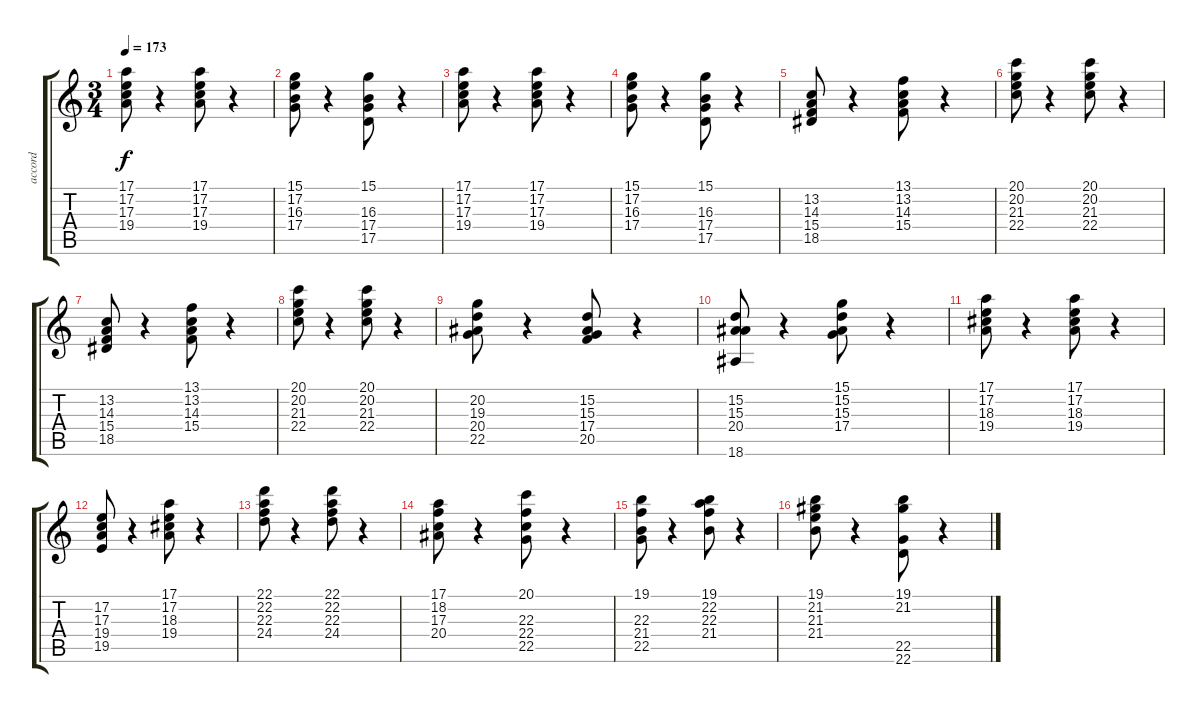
\track ("accord" "accord") {instrument acousticgrandpiano}
\staff {score tabs}
\tuning (E4 B3 G3 D3 A2 E2) {hide}
\ts (3 4)
\tempo 173
\clef g2
\ks c
(17.1 17.2 17.3 19.4).8{dy f volume 13} r.4 (17.1 17.2 17.3 19.4).8 r.4 |
(15.1 17.2 16.3 17.4).8 r.4 (15.1 16.3 17.4 17.5).8 r.4 |
(17.1 17.2 17.3 19.4).8 r.4 (17.1 17.2 17.3 19.4).8 r.4 |
(15.1 17.2 16.3 17.4).8 r.4 (15.1 16.3 17.4 17.5).8 r.4 |
(13.2 14.3 15.4 18.5).8 r.4 (13.1 13.2 14.3 15.4).8 r.4 |
(20.1 20.2 21.3 22.4).8 r.4 (20.1 20.2 21.3 22.4).8 r.4 |
(13.2 14.3 15.4 18.5).8 r.4 (13.1 13.2 14.3 15.4).8 r.4 |
(20.1 20.2 21.3 22.4).8 r.4 (20.1 20.2 21.3 22.4).8 r.4 |
(20.2 19.3 20.4 22.5).8 r.4 (15.2 15.3 17.4 20.5).8 r.4 |
(15.2 15.3 20.4 18.6).8 r.4 (15.1 15.2 15.3 17.4).8 r.4 |
(17.1 17.2 18.3 19.4).8 r.4 (17.1 17.2 18.3 19.4).8 r.4 |
(17.2 17.3 19.4 19.5).8 r.4 (17.1 17.2 18.3 19.4).8 r.4 |
(22.1 22.2 22.3 24.4).8 r.4 (22.1 22.2 22.3 24.4).8 r.4 |
(17.1 18.2 17.3 20.4).8 r.4 (20.1 22.3 22.4 22.5).8 r.4 |
(19.1 22.3 21.4 22.5).8 r.4 (19.1 22.2 22.3 21.4).8 r.4 |
(19.1 21.2 21.3 21.4).8 r.4 (19.1 21.2 22.5 22.6).8 r.4
